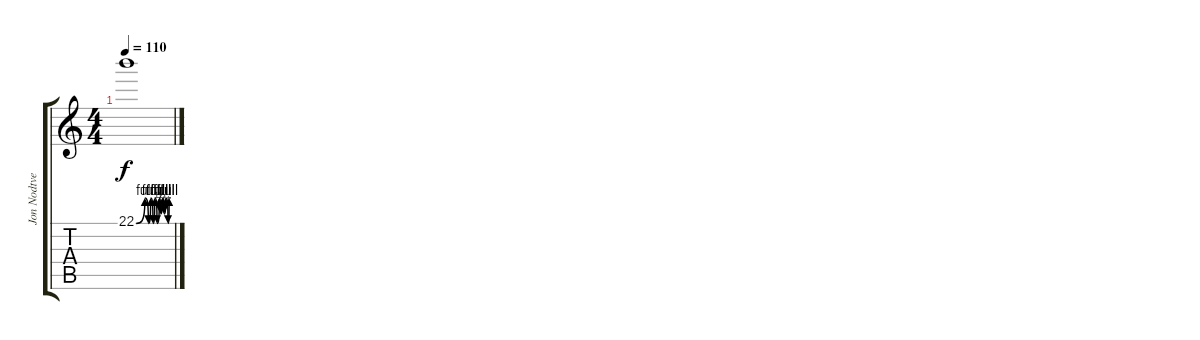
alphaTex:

\track ("Jon Nodtveidt" "Jon Nodtve") {instrument distortionguitar}
\staff {score tabs}
\tuning (Db4 Ab3 E3 B2 Gb2 Db2) {hide}
\ts (4 4)
\tempo 110
\clef g2
\ks c
22.1{be (custom 0 0 15 4 21 0 25 4 29 0 32 4 36 0 40 4 42 1 45 4 48 1 51 4 55 0 57 4 60 4)}.1{dy f}
